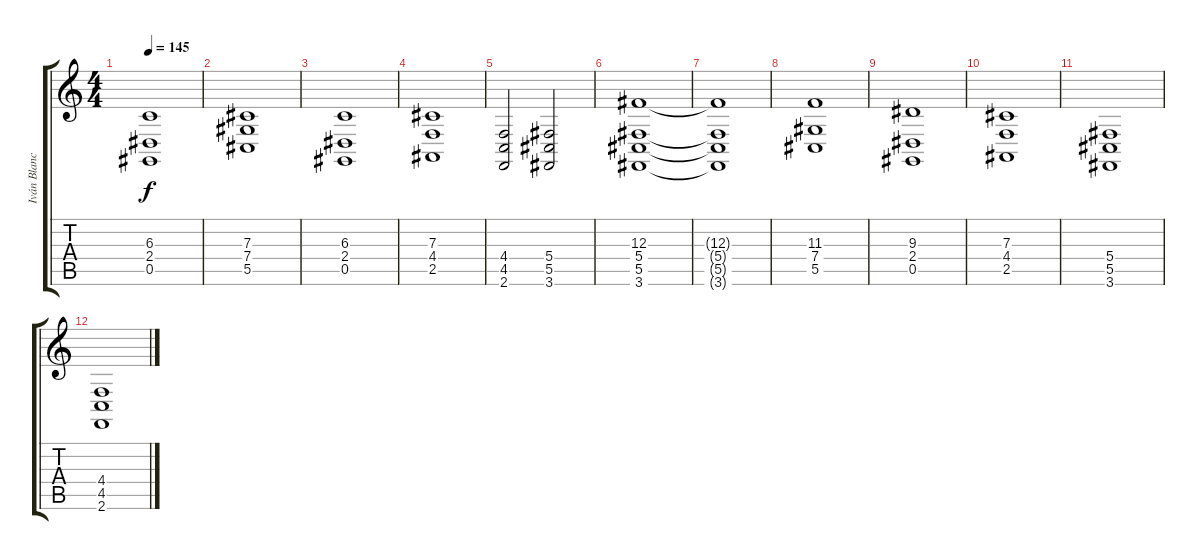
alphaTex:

\track ("Iván Blanco" "Iván Blanc") {instrument choiraahs}
\staff {score tabs}
\tuning (Eb4 Bb3 Gb3 Db3 Ab2 Eb2) {hide}
\ts (4 4)
\tempo 145
\clef g2
\ks c
(6.3{t} 2.4{t} 0.5{t}).1{dy f} |
(7.3 7.4 5.5).1 |
(6.3 2.4 0.5).1 |
(7.3 4.4 2.5).1 |
(4.4 4.5 2.6).2 (5.4 5.5 3.6).2 |
(12.3 5.4 5.5 3.6).1 |
(12.3{t} 5.4{t} 5.5{t} 3.6{t}).1 |
(11.3 7.4 5.5).1 |
(9.3 2.4 0.5).1 |
(7.3 4.4 2.5).1 |
(5.4 5.5 3.6).1 |
(4.4 4.5 2.6).1
